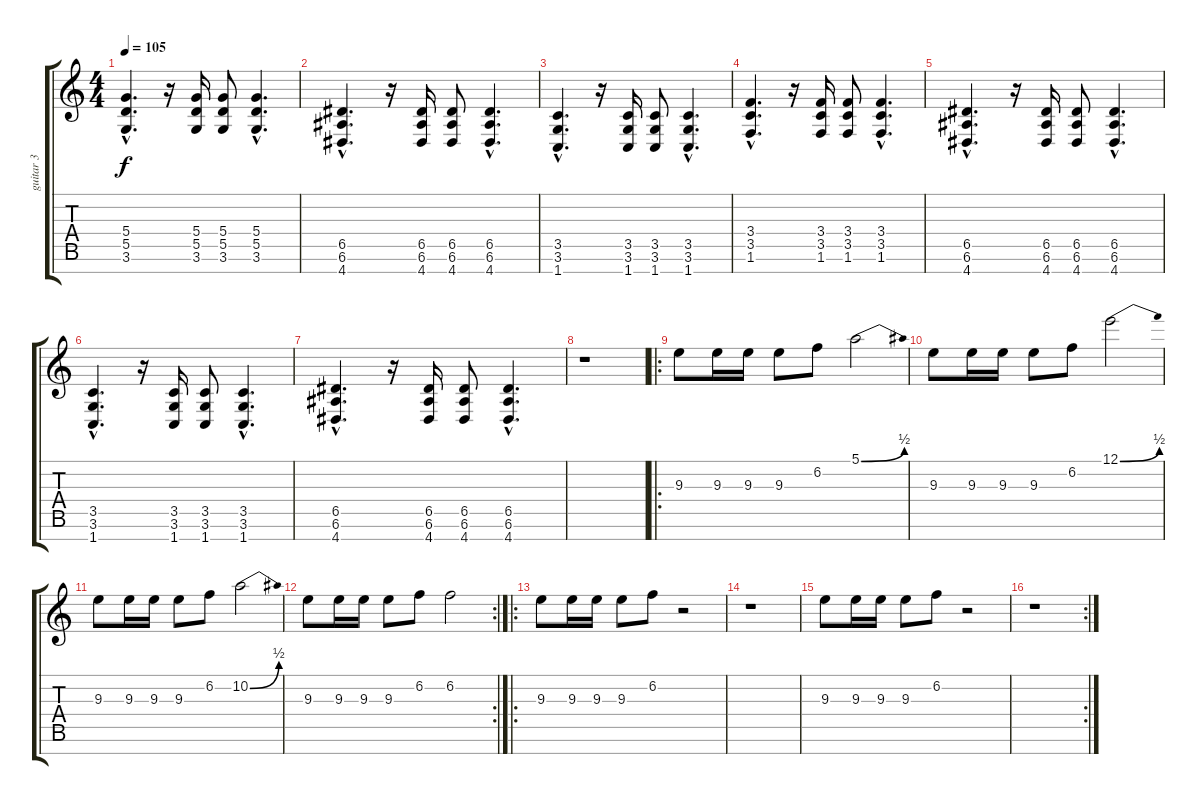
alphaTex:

\track ("guitar 3" "guitar 3") {instrument distortionguitar}
\staff {score tabs}
\tuning (E4 B3 G3 D3 A2 E2 B1) {hide}
\ts (4 4)
\tempo 105
\clef g2
\ks c
(5.4{hac} 5.5{hac} 3.6{hac}).4{d dy f} r.16 (5.4 5.5 3.6).16 (5.4 5.5 3.6).8 (5.4{hac} 5.5{hac} 3.6{hac}).4{d} |
(6.5{hac} 6.6{hac} 4.7{hac}).4{d} r.16 (6.5 6.6 4.7).16 (6.5 6.6 4.7).8 (6.5{hac} 6.6{hac} 4.7{hac}).4{d} |
(3.5{hac} 3.6{hac} 1.7{hac}).4{d} r.16 (3.5 3.6 1.7).16 (3.5 3.6 1.7).8 (3.5{hac} 3.6{hac} 1.7{hac}).4{d} |
(3.4{hac} 3.5{hac} 1.6{hac}).4{d} r.16 (3.4 3.5 1.6).16 (3.4 3.5 1.6).8 (3.4{hac} 3.5{hac} 1.6{hac}).4{d} |
(6.5{hac} 6.6{hac} 4.7{hac}).4{d} r.16 (6.5 6.6 4.7).16 (6.5 6.6 4.7).8 (6.5{hac} 6.6{hac} 4.7{hac}).4{d} |
(3.5{hac} 3.6{hac} 1.7{hac}).4{d} r.16 (3.5 3.6 1.7).16 (3.5 3.6 1.7).8 (3.5{hac} 3.6{hac} 1.7{hac}).4{d} |
(6.5{hac} 6.6{hac} 4.7{hac}).4{d} r.16 (6.5 6.6 4.7).16 (6.5 6.6 4.7).8 (6.5{hac} 6.6{hac} 4.7{hac}).4{d} |
r.1 |
\ro
9.3.8 9.3.16 9.3.16 9.3.8 6.2.8 5.1{be (bend 0 0 60 2)}.2 |
9.3.8 9.3.16 9.3.16 9.3.8 6.2.8 12.1{be (bend 0 0 60 2)}.2 |
9.3.8 9.3.16 9.3.16 9.3.8 6.2.8 10.2{be (bend 0 0 60 2)}.2 |
\rc 2
9.3.8 9.3.16 9.3.16 9.3.8 6.2.8 6.2.2 |
\ro
9.3.8 9.3.16 9.3.16 9.3.8 6.2.8 r.2 |
r.1 |
9.3.8 9.3.16 9.3.16 9.3.8 6.2.8 r.2 |
\rc 2
r.1
